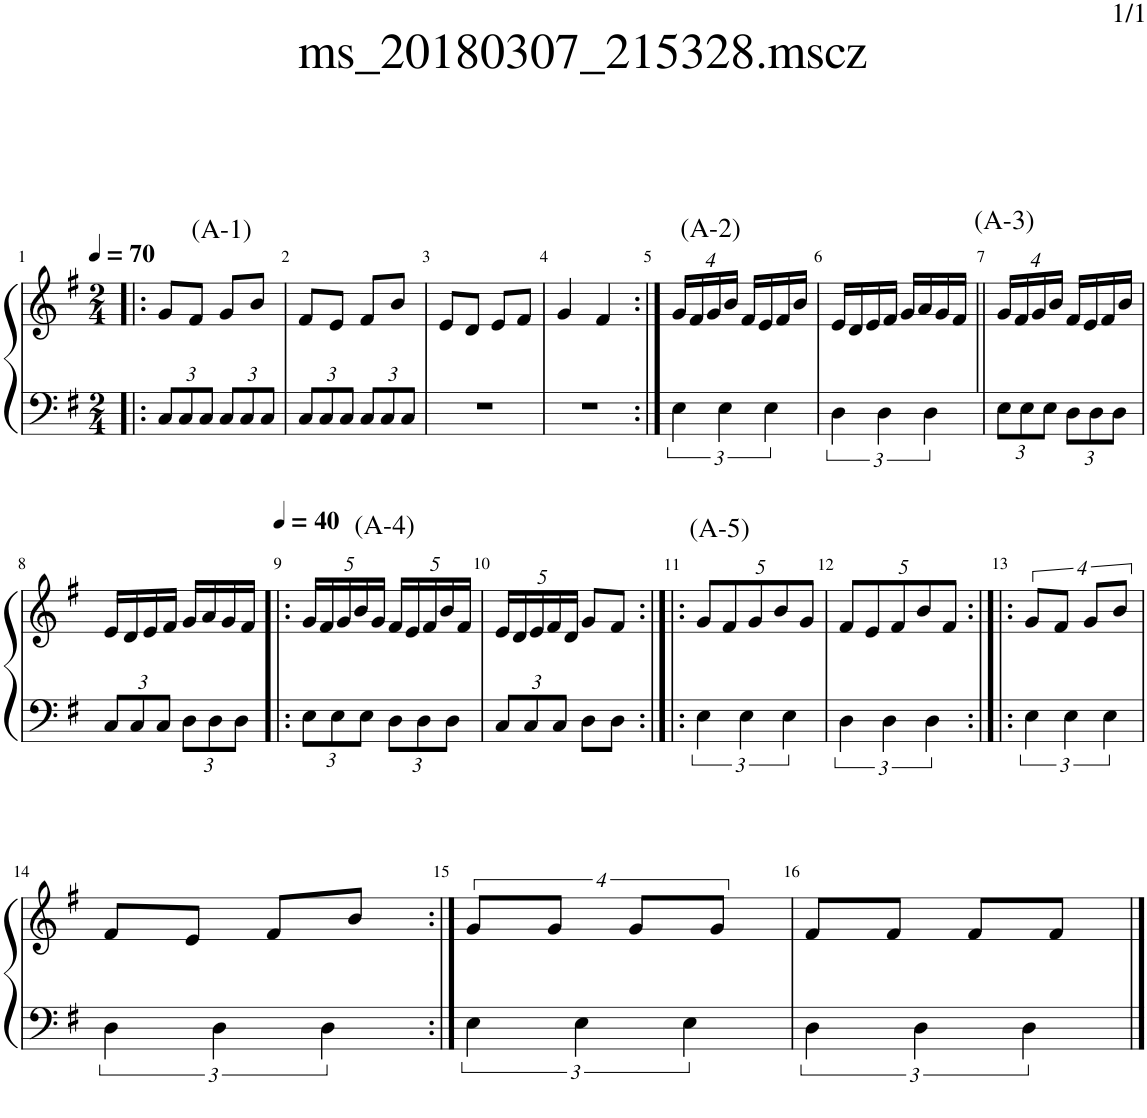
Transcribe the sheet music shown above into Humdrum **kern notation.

**kern	**kern
*part1	*part1
*staff2	*staff1
*I"ピアノ	*
*clefF4	*clefG2
*k[f#]	*k[f#]
*M2/4	*M2/4
*MM70	*MM70
*Xbrackettup	*
=1!|:	=1!|:
!	!LO:TX:a:t=(A-1)
12C/L	8g/L
12C/	.
.	8f#/J
12C/J	.
12C/L	8g/L
12C/	.
.	8b/J
12C/J	.
=2	=2
12C/L	8f#/L
12C/	.
.	8e/J
12C/J	.
12C/L	8f#/L
12C/	.
.	8b/J
12C/J	.
=3	=3
2r	8e/L
.	8d/J
.	8e/L
.	8f#/J
=4	=4
2r	4g/
.	4f#/
=5:|!	=5:|!
*brackettup	*
!	!LO:TX:a:t=(A-2)
6E\	16g/LL
.	16f#/
.	16g/
6E\	.
.	16b/JJ
.	16f#/LL
.	16e/
6E\	.
.	16f#/
.	16b/JJ
=6	=6
6D\	16e/LL
.	16d/
.	16e/
6D\	.
.	16f#/JJ
.	16g/LL
.	16a/
6D\	.
.	16g/
.	16f#/JJ
=7||	=7||
*Xbrackettup	*
!	!LO:TX:a:t=(A-3)
12E\L	16g/LL
.	16f#/
12E\	.
.	16g/
12E\J	.
.	16b/JJ
12D\L	16f#/LL
.	16e/
12D\	.
.	16f#/
12D\J	.
.	16b/JJ
!!LO:LB:g=z
=8	=8
12C/L	16e/LL
.	16d/
12C/	.
.	16e/
12C/J	.
.	16f#/JJ
12D\L	16g/LL
.	16a/
12D\	.
.	16g/
12D\J	.
.	16f#/JJ
=9!|:	=9!|:
*	*Xbrackettup
*	*MM40
!	!LO:TX:a:t=(A-4)
12E\L	20g/LL
.	20f#/
12E\	.
.	20g/
.	20b/
12E\J	.
.	20g/JJ
12D\L	20f#/LL
.	20e/
12D\	.
.	20f#/
.	20b/
12D\J	.
.	20f#/JJ
=10	=10
12C/L	20e/LL
.	20d/
12C/	.
.	20e/
.	20f#/
12C/J	.
.	20d/JJ
8D\L	8g/L
8D\J	8f#/J
=11:|!|:	=11:|!|:
*brackettup	*
!	!LO:TX:a:t=(A-5)
6E\	10g/L
.	10f#/
6E\	.
.	10g/
.	10b/
6E\	.
.	10g/J
=12	=12
6D\	10f#/L
.	10e/
6D\	.
.	10f#/
.	10b/
6D\	.
.	10f#/J
=13:|!|:	=13:|!|:
6E\	8g/L
.	8f#/J
6E\	.
.	8g/L
6E\	.
.	8b/J
!!LO:LB:g=z
=14	=14
6D\	8f#/L
.	8e/J
6D\	.
.	8f#/L
6D\	.
.	8b/J
=15:|!	=15:|!
6E\	8g/L
.	8g/J
6E\	.
.	8g/L
6E\	.
.	8g/J
=16	=16
6D\	8f#/L
.	8f#/J
6D\	.
.	8f#/L
6D\	.
.	8f#/J
==	==
*-	*-
